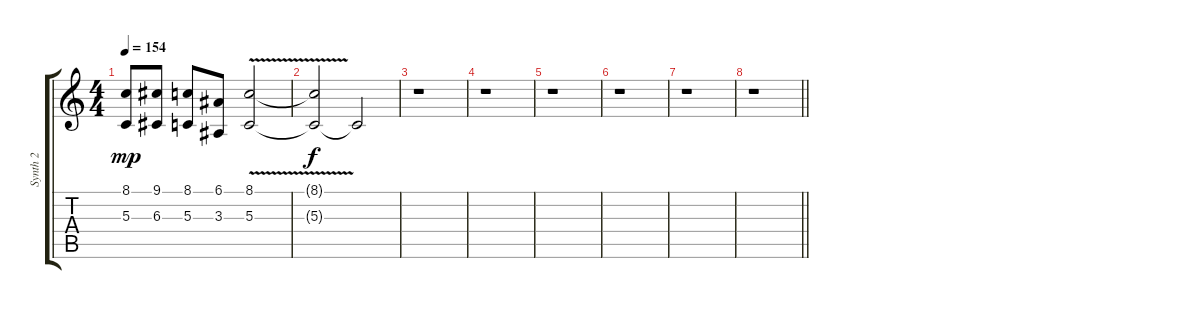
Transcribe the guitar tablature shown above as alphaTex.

\track ("Synth 2" "Synth 2") {instrument lead1square}
\staff {score tabs}
\tuning (E4 B3 G3 D3 A2 E2) {hide}
\ts (4 4)
\tempo 154
\clef g2
\ks c
(8.1 5.3).8{dy mp} (9.1 6.3).8 (8.1 5.3).8 (6.1 3.3).8 (8.1{v} 5.3{v}).2 |
(8.1{t} 5.3{t}).2{dy f} 5.3{t}.2 |
r.1 |
r.1 |
r.1 |
r.1 |
r.1 |
\barLineRight lightlight
r.1
